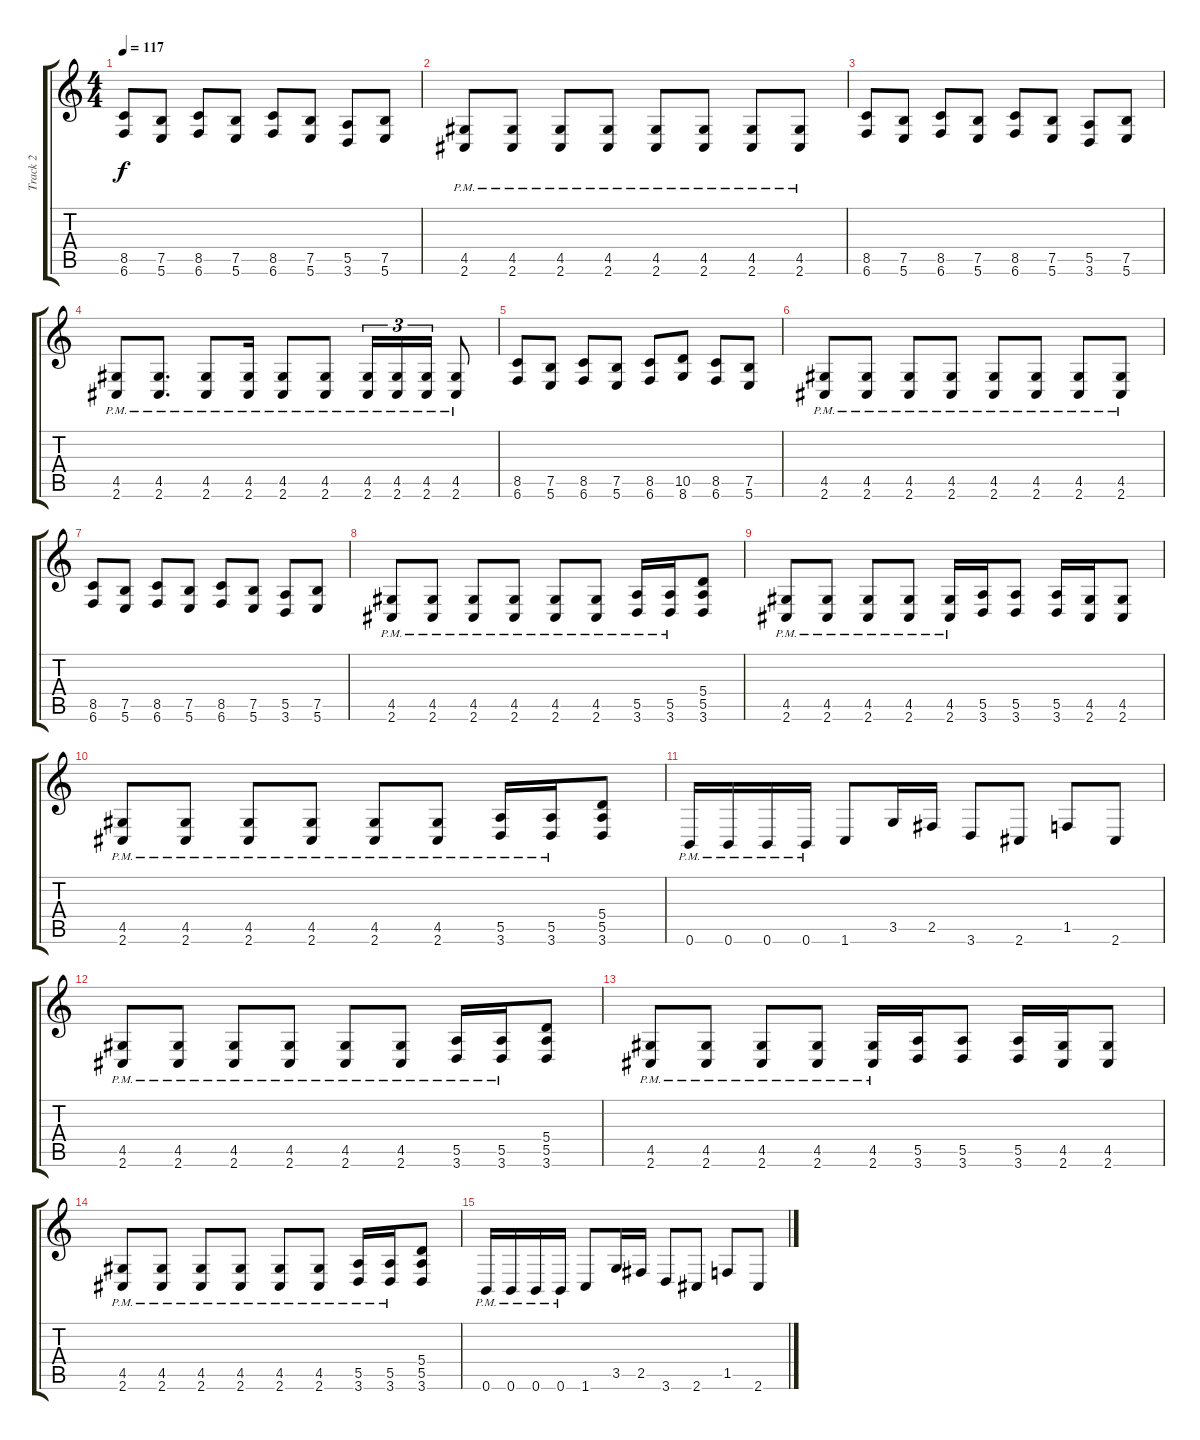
\track ("Track 2" "Track 2") {instrument distortionguitar}
\staff {score tabs}
\tuning (B3 Gb3 D3 A2 E2 B1) {hide}
\ts (4 4)
\tempo 117
\clef g2
\ks c
(8.5 6.6).8{dy f} (7.5 5.6).8 (8.5 6.6).8 (7.5 5.6).8 (8.5 6.6).8 (7.5 5.6).8 (5.5 3.6).8 (7.5 5.6).8 |
(4.5{pm} 2.6{pm}).8 (4.5{pm} 2.6{pm}).8 (4.5{pm} 2.6{pm}).8 (4.5{pm} 2.6{pm}).8 (4.5{pm} 2.6{pm}).8 (4.5{pm} 2.6{pm}).8 (4.5{pm} 2.6{pm}).8 (4.5{pm} 2.6{pm}).8 |
(8.5 6.6).8 (7.5 5.6).8 (8.5 6.6).8 (7.5 5.6).8 (8.5 6.6).8 (7.5 5.6).8 (5.5 3.6).8 (7.5 5.6).8 |
(4.5{pm} 2.6{pm}).8 (4.5{pm} 2.6{pm}).8{d} (4.5{pm} 2.6{pm}).8 (4.5{pm} 2.6{pm}).16 (4.5{pm} 2.6{pm}).8 (4.5{pm} 2.6{pm}).8 (4.5{pm} 2.6{pm}).16{tu (3 2)} (4.5{pm} 2.6{pm}).16{tu (3 2)} (4.5{pm} 2.6{pm}).16{tu (3 2)} (4.5{pm} 2.6{pm}).8 |
(8.5 6.6).8 (7.5 5.6).8 (8.5 6.6).8 (7.5 5.6).8 (8.5 6.6).8 (10.5 8.6).8 (8.5 6.6).8 (7.5 5.6).8 |
(4.5{pm} 2.6{pm}).8 (4.5{pm} 2.6{pm}).8 (4.5{pm} 2.6{pm}).8 (4.5{pm} 2.6{pm}).8 (4.5{pm} 2.6{pm}).8 (4.5{pm} 2.6{pm}).8 (4.5{pm} 2.6{pm}).8 (4.5{pm} 2.6{pm}).8 |
(8.5 6.6).8 (7.5 5.6).8 (8.5 6.6).8 (7.5 5.6).8 (8.5 6.6).8 (7.5 5.6).8 (5.5 3.6).8 (7.5 5.6).8 |
(4.5{pm} 2.6{pm}).8 (4.5{pm} 2.6{pm}).8 (4.5{pm} 2.6{pm}).8 (4.5{pm} 2.6{pm}).8 (4.5{pm} 2.6{pm}).8 (4.5{pm} 2.6{pm}).8 (5.5{pm} 3.6{pm}).16 (5.5 3.6{pm}).16 (5.4 5.5 3.6).8 |
(4.5{pm} 2.6{pm}).8 (4.5{pm} 2.6{pm}).8 (4.5{pm} 2.6{pm}).8 (4.5{pm} 2.6{pm}).8 (4.5{pm} 2.6{pm}).16 (5.5 3.6).16 (5.5 3.6).8 (5.5 3.6).16 (4.5 2.6).16 (4.5 2.6).8 |
(4.5{pm} 2.6{pm}).8 (4.5{pm} 2.6{pm}).8 (4.5{pm} 2.6{pm}).8 (4.5{pm} 2.6{pm}).8 (4.5{pm} 2.6{pm}).8 (4.5{pm} 2.6{pm}).8 (5.5{pm} 3.6{pm}).16 (5.5 3.6{pm}).16 (5.4 5.5 3.6).8 |
0.6{pm}.16 0.6{pm}.16 0.6{pm}.16 0.6{pm}.16 1.6.8 3.5.16 2.5.16 3.6.8 2.6.8 1.5.8 2.6.8 |
(4.5{pm} 2.6{pm}).8 (4.5{pm} 2.6{pm}).8 (4.5{pm} 2.6{pm}).8 (4.5{pm} 2.6{pm}).8 (4.5{pm} 2.6{pm}).8 (4.5{pm} 2.6{pm}).8 (5.5{pm} 3.6{pm}).16 (5.5 3.6{pm}).16 (5.4 5.5 3.6).8 |
(4.5{pm} 2.6{pm}).8 (4.5{pm} 2.6{pm}).8 (4.5{pm} 2.6{pm}).8 (4.5{pm} 2.6{pm}).8 (4.5{pm} 2.6{pm}).16 (5.5 3.6).16 (5.5 3.6).8 (5.5 3.6).16 (4.5 2.6).16 (4.5 2.6).8 |
(4.5{pm} 2.6{pm}).8 (4.5{pm} 2.6{pm}).8 (4.5{pm} 2.6{pm}).8 (4.5{pm} 2.6{pm}).8 (4.5{pm} 2.6{pm}).8 (4.5{pm} 2.6{pm}).8 (5.5{pm} 3.6{pm}).16 (5.5 3.6{pm}).16 (5.4 5.5 3.6).8 |
0.6{pm}.16 0.6{pm}.16 0.6{pm}.16 0.6{pm}.16 1.6.8 3.5.16 2.5.16 3.6.8 2.6.8 1.5.8 2.6.8
